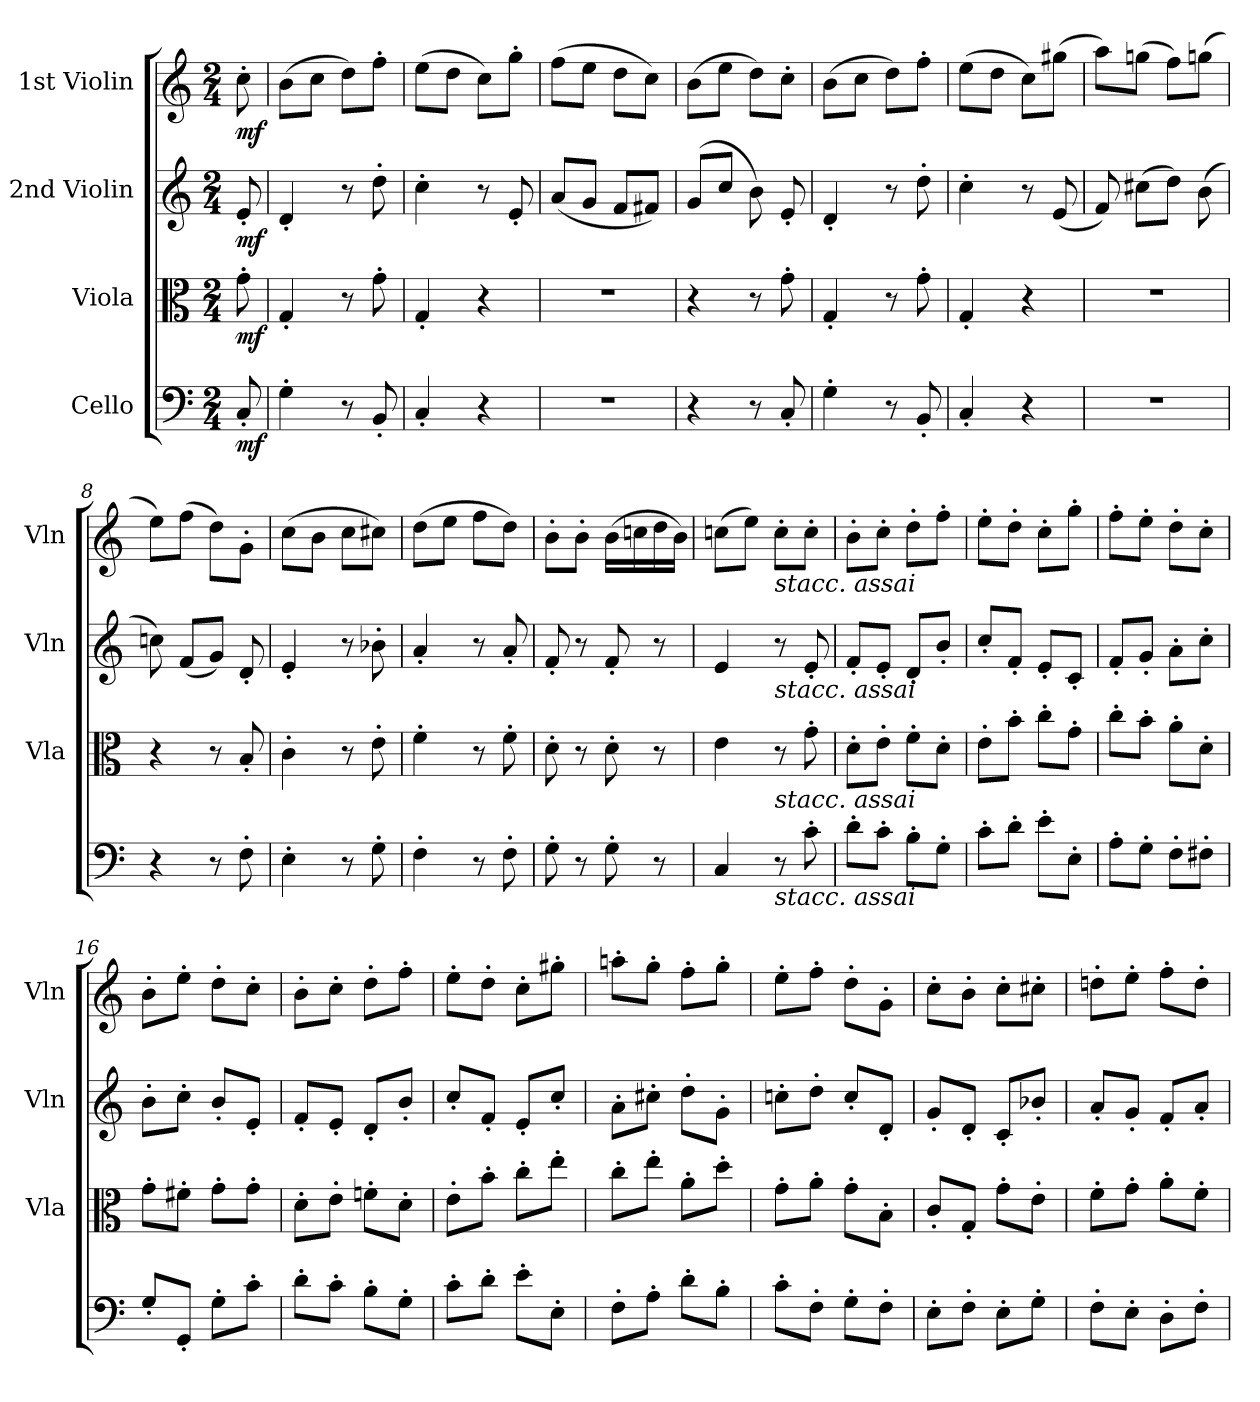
**kern	**dynam	**kern	**dynam	**kern	**dynam	**kern	**dynam
*part4	*part4	*part3	*part3	*part2	*part2	*part1	*part1
*staff4	*staff4	*staff3	*staff3	*staff2	*staff2	*staff1	*staff1
*I"Cello	*	*I"Viola	*	*I"2nd Violin	*	*I"1st Violin	*
*	*	*I'Vla	*	*I'Vln	*	*I'Vln	*
*clefF4	*	*clefC3	*	*clefG2	*	*clefG2	*
*k[]	*	*k[]	*	*k[]	*	*k[]	*
*C:	*	*C:	*	*C:	*	*C:	*
*M2/4	*	*M2/4	*	*M2/4	*	*M2/4	*
=	=	=	=	=	=	=	=
!	!LO:DY:b	!	!LO:DY:b	!	!LO:DY:b	!	!LO:DY:b
8C'/	mf	8g'\	mf	8e'/	mf	8cc'\	mf
=1	=1	=1	=1	=1	=1	=1	=1
4G'\	.	4G'/	.	4d'/	.	(8b\L	.
.	.	.	.	.	.	8cc\J	.
8r	.	8r	.	8r	.	8dd\L)	.
8BB'/	.	8g'\	.	8dd'\	.	8ff'\J	.
=2	=2	=2	=2	=2	=2	=2	=2
4C'/	.	4G'/	.	4cc'\	.	(8ee\L	.
.	.	.	.	.	.	8dd\J	.
4r	.	4r	.	8r	.	8cc\L)	.
.	.	.	.	8e'/	.	8gg'\J	.
=3	=3	=3	=3	=3	=3	=3	=3
2r	.	2r	.	(8a/L	.	(8ff\L	.
.	.	.	.	8g/J	.	8ee\J	.
.	.	.	.	8f/L	.	8dd\L	.
.	.	.	.	8f#X/J)	.	8cc\J)	.
=4	=4	=4	=4	=4	=4	=4	=4
4r	.	4r	.	(8g/L	.	(8b\L	.
.	.	.	.	8cc/J	.	8ee\J	.
8r	.	8r	.	8b\)	.	8dd\L)	.
8C'/	.	8g'\	.	8e'/	.	8cc'\J	.
=5	=5	=5	=5	=5	=5	=5	=5
4G'\	.	4G'/	.	4d'/	.	(8b\L	.
.	.	.	.	.	.	8cc\J	.
8r	.	8r	.	8r	.	8dd\L)	.
8BB'/	.	8g'\	.	8dd'\	.	8ff'\J	.
=6	=6	=6	=6	=6	=6	=6	=6
4C'/	.	4G'/	.	4cc'\	.	(8ee\L	.
.	.	.	.	.	.	8dd\J	.
4r	.	4r	.	8r	.	8cc\L)	.
.	.	.	.	(8e/	.	(8gg#X\J	.
=7	=7	=7	=7	=7	=7	=7	=7
2r	.	2r	.	8f/)	.	8aa\L)	.
.	.	.	.	(8cc#X\L	.	(8ggn\J	.
.	.	.	.	8dd\J)	.	8ff\L)	.
.	.	.	.	(8b\	.	(8ggn\J	.
=8	=8	=8	=8	=8	=8	=8	=8
4r	.	4r	.	8ccn\)	.	8ee\L)	.
.	.	.	.	(8f/L	.	(8ff\J	.
8r	.	8r	.	8g/J)	.	8dd\L)	.
8F'\	.	8B'/	.	8d'/	.	8g'\J	.
=9	=9	=9	=9	=9	=9	=9	=9
4E'\	.	4c'\	.	4e'/	.	(8cc\L	.
.	.	.	.	.	.	8b\J	.
8r	.	8r	.	8r	.	8cc\L	.
8G'\	.	8e'\	.	8b-X'\	.	8cc#X\J)	.
=10	=10	=10	=10	=10	=10	=10	=10
4F'\	.	4f'\	.	4a'/	.	(8dd\L	.
.	.	.	.	.	.	8ee\J	.
8r	.	8r	.	8r	.	8ff\L	.
8F'\	.	8f'\	.	8a'/	.	8dd\J)	.
=11	=11	=11	=11	=11	=11	=11	=11
8G'\	.	8d'\	.	8f'/	.	8b'\L	.
8r	.	8r	.	8r	.	8b'\J	.
8G'\	.	8d'\	.	8f'/	.	(16b\LL	.
.	.	.	.	.	.	16ccn\	.
8r	.	8r	.	8r	.	16dd\	.
.	.	.	.	.	.	16b\JJ)	.
=12	=12	=12	=12	=12	=12	=12	=12
4C/	.	4e\	.	4e/	.	(8ccn\L	.
.	.	.	.	.	.	8ee\J)	.
!	!	!	!	!	!	!LO:TX:b:i:t=stacc. assai	!
!	!	!	!	!LO:TX:b:i:t=stacc. assai	!	!	!
!	!	!LO:TX:b:i:t=stacc. assai	!	!	!	!	!
!LO:TX:b:i:t=stacc. assai	!	!	!	!	!	!	!
8r	.	8r	.	8r	.	8cc'\L	.
8c'\	.	8g'\	.	8e'/	.	8cc'\J	.
=13	=13	=13	=13	=13	=13	=13	=13
8d'\L	.	8d'\L	.	8f'/L	.	8b'\L	.
8c'\J	.	8e'\J	.	8e'/J	.	8cc'\J	.
8B'\L	.	8f'\L	.	8d'/L	.	8dd'\L	.
8G'\J	.	8d'\J	.	8b'/J	.	8ff'\J	.
=14	=14	=14	=14	=14	=14	=14	=14
8c'\L	.	8e'\L	.	8cc'/L	.	8ee'\L	.
8d'\J	.	8b'\J	.	8f'/J	.	8dd'\J	.
8e'\L	.	8cc'\L	.	8e'/L	.	8cc'\L	.
8E'\J	.	8g'\J	.	8c'/J	.	8gg'\J	.
=15	=15	=15	=15	=15	=15	=15	=15
8A'\L	.	8cc'\L	.	8f'/L	.	8ff'\L	.
8G'\J	.	8b'\J	.	8g'/J	.	8ee'\J	.
8F'\L	.	8a'\L	.	8a'\L	.	8dd'\L	.
8F#X'\J	.	8d'\J	.	8cc'\J	.	8cc'\J	.
=16	=16	=16	=16	=16	=16	=16	=16
8G'/L	.	8g'\L	.	8b'\L	.	8b'\L	.
8GG'/J	.	8f#X'\J	.	8cc'\J	.	8ee'\J	.
8G'\L	.	8g'\L	.	8b'/L	.	8dd'\L	.
8c'\J	.	8g'\J	.	8e'/J	.	8cc'\J	.
=17	=17	=17	=17	=17	=17	=17	=17
8d'\L	.	8d'\L	.	8f'/L	.	8b'\L	.
8c'\J	.	8e'\J	.	8e'/J	.	8cc'\J	.
8B'\L	.	8fn'\L	.	8d'/L	.	8dd'\L	.
8G'\J	.	8d'\J	.	8b'/J	.	8ff'\J	.
=18	=18	=18	=18	=18	=18	=18	=18
8c'\L	.	8e'\L	.	8cc'/L	.	8ee'\L	.
8d'\J	.	8b'\J	.	8f'/J	.	8dd'\J	.
8e'\L	.	8cc'\L	.	8e'/L	.	8cc'\L	.
8E'\J	.	8ee'\J	.	8cc'/J	.	8gg#X'\J	.
=19	=19	=19	=19	=19	=19	=19	=19
8F'\L	.	8cc'\L	.	8a'\L	.	8aan'\L	.
8A'\J	.	8ee'\J	.	8cc#X'\J	.	8gg'\J	.
8d'\L	.	8a'\L	.	8dd'\L	.	8ff'\L	.
8B'\J	.	8dd'\J	.	8g'\J	.	8gg'\J	.
=20	=20	=20	=20	=20	=20	=20	=20
8c'\L	.	8g'\L	.	8ccn'\L	.	8ee'\L	.
8F'\J	.	8a'\J	.	8dd'\J	.	8ff'\J	.
8G'\L	.	8g'\L	.	8cc'/L	.	8dd'\L	.
8F'\J	.	8B'\J	.	8d'/J	.	8g'\J	.
=21	=21	=21	=21	=21	=21	=21	=21
8E'\L	.	8c'/L	.	8g'/L	.	8cc'\L	.
8F'\J	.	8G'/J	.	8d'/J	.	8b'\J	.
8E'\L	.	8g'\L	.	8c'/L	.	8cc'\L	.
8G'\J	.	8e'\J	.	8b-X'/J	.	8cc#X'\J	.
=22	=22	=22	=22	=22	=22	=22	=22
8F'\L	.	8f'\L	.	8a'/L	.	8ddn'\L	.
8E'\J	.	8g'\J	.	8g'/J	.	8ee'\J	.
8D'\L	.	8a'\L	.	8f'/L	.	8ff'\L	.
8F'\J	.	8f'\J	.	8a'/J	.	8dd'\J	.
=	=	=	=	=	=	=	=
*-	*-	*-	*-	*-	*-	*-	*-
